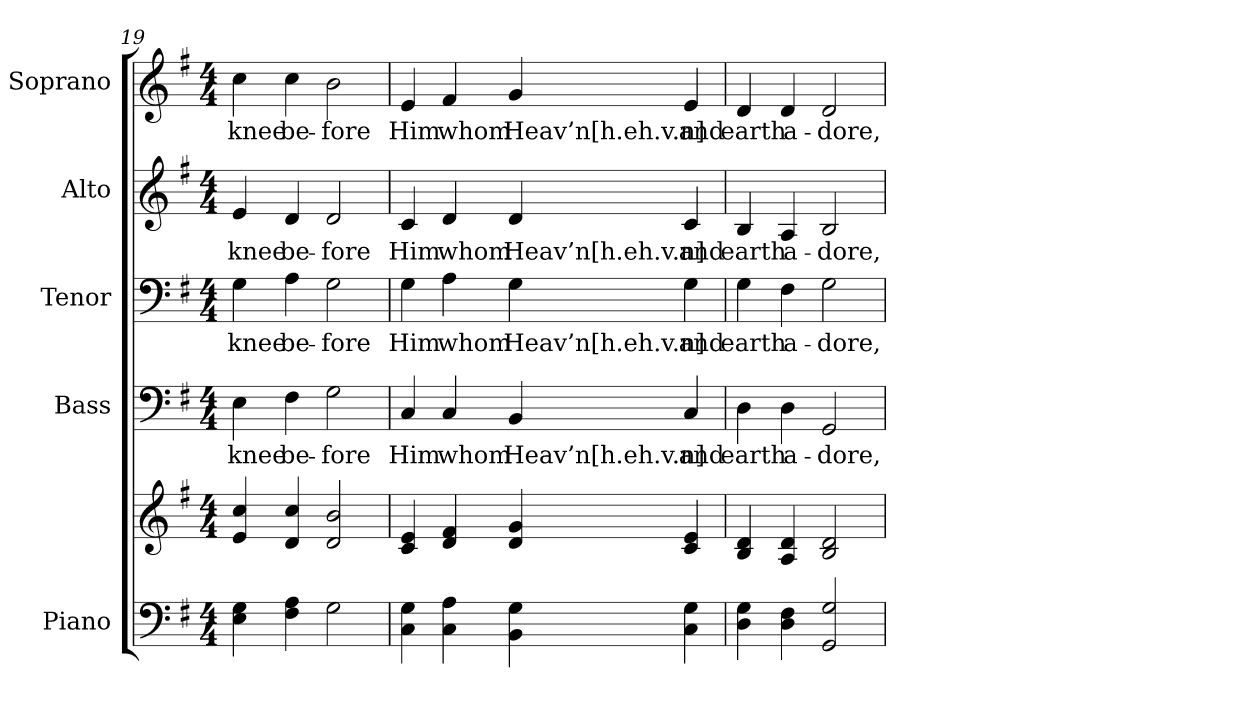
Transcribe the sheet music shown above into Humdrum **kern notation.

**kern	**kern	**kern	**text	**kern	**text	**kern	**text	**kern	**text
*part5	*part5	*part4	*part4	*part3	*part3	*part2	*part2	*part1	*part1
*staff6	*staff5	*staff4	*staff4	*staff3	*staff3	*staff2	*staff2	*staff1	*staff1
*I"Piano	*	*I"Bass	*	*I"Tenor	*	*I"Alto	*	*I"Soprano	*
*I'Pno.	*	*I'B.	*	*I'T.	*	*I'A.	*	*I'S.	*
!!LO:PB:g=z
*clefF4	*clefG2	*clefF4	*	*clefF4	*	*clefG2	*	*clefG2	*
*k[f#]	*k[f#]	*k[f#]	*	*k[f#]	*	*k[f#]	*	*k[f#]	*
*G:	*G:	*G:	*	*G:	*	*G:	*	*G:	*
*M4/4	*M4/4	*M4/4	*	*M4/4	*	*M4/4	*	*M4/4	*
=19	=19	=19	=19	=19	=19	=19	=19	=19	=19
!	!	!	!LO:LY:b:color=#000000	!	!	!	!	!	!
!	!	!	!	!	!LO:LY:b:color=#000000	!	!	!	!
!	!	!	!	!	!	!	!LO:LY:b:color=#000000	!	!
!	!	!	!	!	!	!	!	!	!LO:LY:b:color=#000000
4Ei\ 4Gi	4ei/ 4cci	4Ei\	knee	4Gi\	knee	4ei/	knee	4cci\	knee
!	!	!	!LO:LY:b:color=#000000	!	!	!	!	!	!
!	!	!	!	!	!LO:LY:b:color=#000000	!	!	!	!
!	!	!	!	!	!	!	!LO:LY:b:color=#000000	!	!
!	!	!	!	!	!	!	!	!	!LO:LY:b:color=#000000
4F#i\ 4Ai	4di/ 4cci	4F#i\	be-	4Ai\	be-	4di/	be-	4cci\	be-
!	!	!	!LO:LY:b:color=#000000	!	!	!	!	!	!
!	!	!	!	!	!LO:LY:b:color=#000000	!	!	!	!
!	!	!	!	!	!	!	!LO:LY:b:color=#000000	!	!
!	!	!	!	!	!	!	!	!	!LO:LY:b:color=#000000
2Gi\	2di/ 2bi	2Gi\	-fore	2Gi\	-fore	2di/	-fore	2bi\	-fore
=20	=20	=20	=20	=20	=20	=20	=20	=20	=20
!	!	!	!LO:LY:b:color=#000000	!	!	!	!	!	!
!	!	!	!	!	!LO:LY:b:color=#000000	!	!	!	!
!	!	!	!	!	!	!	!LO:LY:b:color=#000000	!	!
!	!	!	!	!	!	!	!	!	!LO:LY:b:color=#000000
4Ci\ 4Gi	4ci/ 4ei	4Ci/	Him	4Gi\	Him	4ci/	Him	4ei/	Him
!	!	!	!LO:LY:b:color=#000000	!	!	!	!	!	!
!	!	!	!	!	!LO:LY:b:color=#000000	!	!	!	!
!	!	!	!	!	!	!	!LO:LY:b:color=#000000	!	!
!	!	!	!	!	!	!	!	!	!LO:LY:b:color=#000000
4Ci\ 4Ai	4di/ 4f#i	4Ci/	whom	4Ai\	whom	4di/	whom	4f#i/	whom
!	!	!	!LO:LY:b:color=#000000	!	!	!	!	!	!
!	!	!	!	!	!LO:LY:b:color=#000000	!	!	!	!
!	!	!	!	!	!	!	!LO:LY:b:color=#000000	!	!
!	!	!	!	!	!	!	!	!	!LO:LY:b:color=#000000
4BBi\ 4Gi	4di/ 4gi	4BBi/	Heav’n[h.eh.v.n]	4Gi\	Heav’n[h.eh.v.n]	4di/	Heav’n[h.eh.v.n]	4gi/	Heav’n[h.eh.v.n]
!	!	!	!LO:LY:b:color=#000000	!	!	!	!	!	!
!	!	!	!	!	!LO:LY:b:color=#000000	!	!	!	!
!	!	!	!	!	!	!	!LO:LY:b:color=#000000	!	!
!	!	!	!	!	!	!	!	!	!LO:LY:b:color=#000000
4Ci\ 4Gi	4ci/ 4ei	4Ci/	and	4Gi\	and	4ci/	and	4ei/	and
=21	=21	=21	=21	=21	=21	=21	=21	=21	=21
!	!	!	!LO:LY:b:color=#000000	!	!	!	!	!	!
!	!	!	!	!	!LO:LY:b:color=#000000	!	!	!	!
!	!	!	!	!	!	!	!LO:LY:b:color=#000000	!	!
!	!	!	!	!	!	!	!	!	!LO:LY:b:color=#000000
4Di\ 4Gi	4Bi/ 4di	4Di\	earth	4Gi\	earth	4Bi/	earth	4di/	earth
!	!	!	!LO:LY:b:color=#000000	!	!	!	!	!	!
!	!	!	!	!	!LO:LY:b:color=#000000	!	!	!	!
!	!	!	!	!	!	!	!LO:LY:b:color=#000000	!	!
!	!	!	!	!	!	!	!	!	!LO:LY:b:color=#000000
4Di\ 4F#i	4Ai/ 4di	4Di\	a-	4F#i\	a-	4Ai/	a-	4di/	a-
!	!	!	!LO:LY:b:color=#000000	!	!	!	!	!	!
!	!	!	!	!	!LO:LY:b:color=#000000	!	!	!	!
!	!	!	!	!	!	!	!LO:LY:b:color=#000000	!	!
!	!	!	!	!	!	!	!	!	!LO:LY:b:color=#000000
2GGi/ 2Gi	2Bi/ 2di	2GGi/	-dore,	2Gi\	-dore,	2Bi/	-dore,	2di/	-dore,
=	=	=	=	=	=	=	=	=	=
*-	*-	*-	*-	*-	*-	*-	*-	*-	*-
